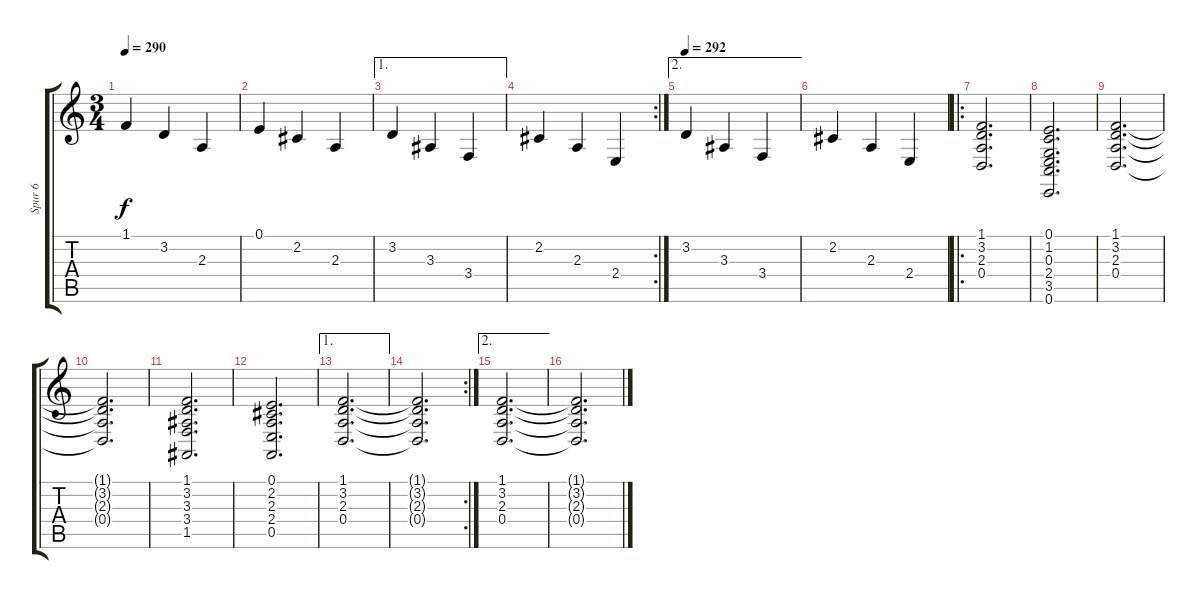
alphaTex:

\track ("Spur 6" "Spur 6") {instrument synthstrings2}
\staff {score tabs}
\tuning (E4 B3 G3 D3 A2 E2) {hide}
\ts (3 4)
\tempo 290
\clef g2
\ks c
1.1.4{dy f} 3.2.4 2.3.4 |
0.1.4 2.2.4 2.3.4 |
\ae 1
3.2.4 3.3.4 3.4.4 |
\rc 2
2.2.4 2.3.4 2.4.4 |
\ae 2
\tempo 292
3.2.4 3.3.4 3.4.4 |
2.2.4 2.3.4 2.4.4 |
\ro
(1.1 3.2 2.3 0.4).2{d} |
(0.1 1.2 0.3 2.4 3.5 0.6).2{d} |
(1.1 3.2 2.3 0.4).2{d} |
(1.1{t} 3.2{t} 2.3{t} 0.4{t}).2{d} |
(1.1 3.2 3.3 3.4 1.5).2{d} |
(0.1 2.2 2.3 2.4 0.5).2{d} |
\ae 1
(1.1 3.2 2.3 0.4).2{d} |
\rc 2
(1.1{t} 3.2{t} 2.3{t} 0.4{t}).2{d} |
\ae 2
(1.1 3.2 2.3 0.4).2{d} |
(1.1{t} 3.2{t} 2.3{t} 0.4{t}).2{d}
